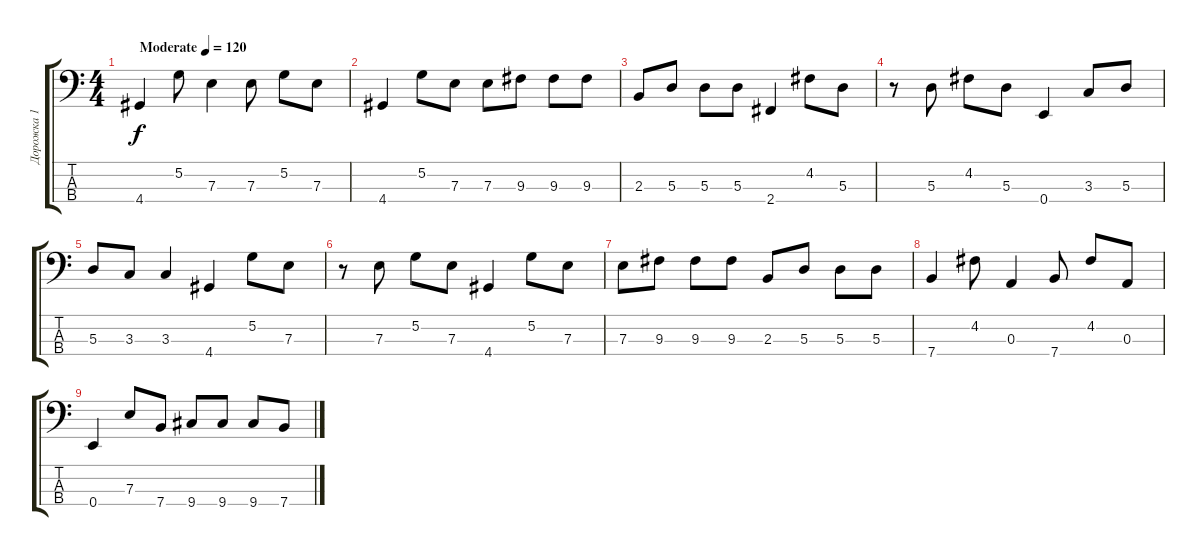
\track ("Дорожка 1" "Дорожка 1") {instrument electricbassfinger}
\staff {score tabs}
\tuning (G2 D2 A1 E1) {hide}
\ts (4 4)
\tempo (120 "Moderate")
\clef f4
\ks c
4.4.4{dy f instrument electricbassfinger} 5.2.8 7.3.4 7.3.8 5.2.8 7.3.8 |
4.4.4 5.2.8 7.3.8 7.3.8 9.3.8 9.3.8 9.3.8 |
2.3.8 5.3.8 5.3.8 5.3.8 2.4.4 4.2.8 5.3.8 |
r.8 5.3.8 4.2.8 5.3.8 0.4.4 3.3.8 5.3.8 |
5.3.8 3.3.8 3.3.4 4.4.4 5.2.8 7.3.8 |
r.8 7.3.8 5.2.8 7.3.8 4.4.4 5.2.8 7.3.8 |
7.3.8 9.3.8 9.3.8 9.3.8 2.3.8 5.3.8 5.3.8 5.3.8 |
7.4.4 4.2.8 0.3.4 7.4.8 4.2.8 0.3.8 |
0.4.4 7.3.8 7.4.8 9.4.8 9.4.8 9.4.8 7.4.8
